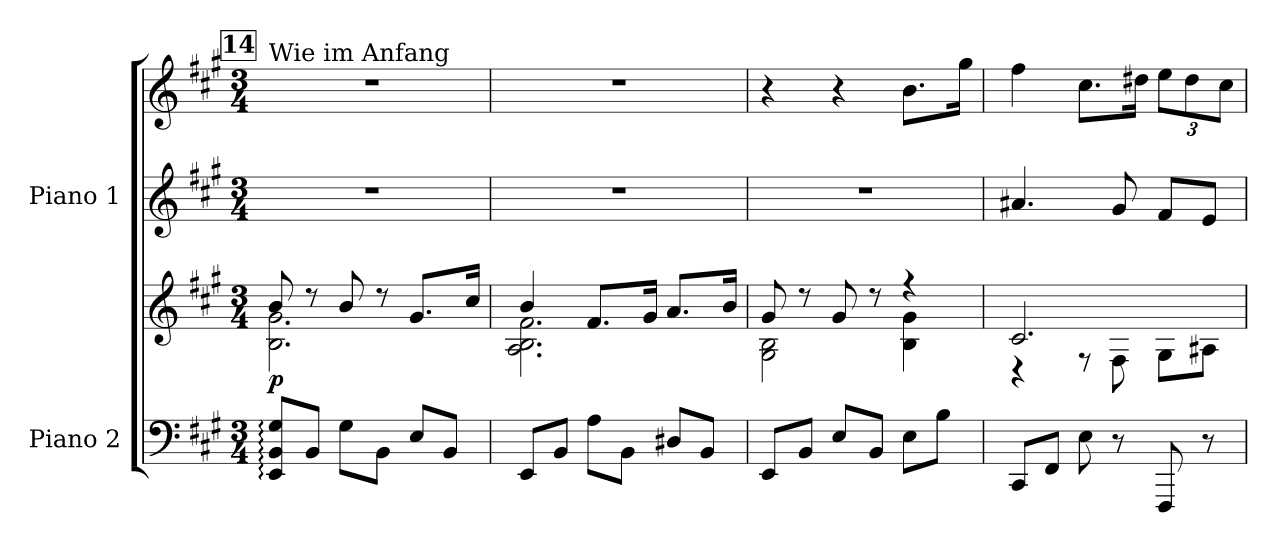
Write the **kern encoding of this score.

**kern	**kern	**dynam	**kern	**kern
*part2	*part2	*part2	*part1	*part1
*staff4	*staff3	*staff3/4	*staff2	*staff1
*I"Piano 2	*	*	*I"Piano 1	*
*I'Pno. 2	*	*	*I'Pno. 1	*
*clefF4	*clefG2	*	*clefG2	*clefG2
*k[f#c#g#]	*k[f#c#g#]	*	*k[f#c#g#]	*k[f#c#g#]
*M3/4	*M3/4	*	*M3/4	*M3/4
!!LO:REH:place=s1:a:B:fs=14:t=14
=217	=217	=217	=217	=217
*	*^	*	*	*
!	!	!	!	!	!LO:TX:t=Wie im Anfang
!	!	!	!LO:DY:b	!	!
8EE/: 8BB/: 8G#/:L	8b/	2.B\: 2.g#\:	p	2.r	2.r
8BB/J	8r	.	.	.	.
8G#\L	8b/	.	.	.	.
8BB\J	8r	.	.	.	.
8E/L	8.g#/L	.	.	.	.
8BB/J	.	.	.	.	.
.	16cc#/Jk	.	.	.	.
!!LO:PB:g=z
=218	=218	=218	=218	=218	=218
8EE/L	4b/	2.A\ 2.B\ 2.f#\	.	2.r	2.r
8BB/J	.	.	.	.	.
8A\L	8.f#/L	.	.	.	.
8BB\J	.	.	.	.	.
.	16g#/Jk	.	.	.	.
8D#X/L	8.a/L	.	.	.	.
8BB/J	.	.	.	.	.
.	16b/Jk	.	.	.	.
=219	=219	=219	=219	=219	=219
8EE/L	8g#/	2G#\ 2B\	.	2.r	4r
8BB/J	8r	.	.	.	.
8E/L	8g#/	.	.	.	4r
8BB/J	8r	.	.	.	.
8E\L	4r	4B\ 4g#\	.	.	8.b\L
8B\J	.	.	.	.	.
.	.	.	.	.	16gg#\Jk
=220	=220	=220	=220	=220	=220
8CC#/L	2.c#/	4r	.	4.a#X/	4ff#\
8FF#/J	.	.	.	.	.
8E\	.	8r	.	.	8.cc#\L
8r	.	8F#\	.	8g#/	.
.	.	.	.	.	16dd#X\Jk
*	*	*	*	*	*Xbrackettup
8FFF#/	.	8G#\L	.	8f#/L	12ee\L
.	.	.	.	.	12dd#\
8r	.	8A#X\J	.	8e/J	.
.	.	.	.	.	12cc#\J
*	*v	*v	*	*	*
=	=	=	=	=
*-	*-	*-	*-	*-
